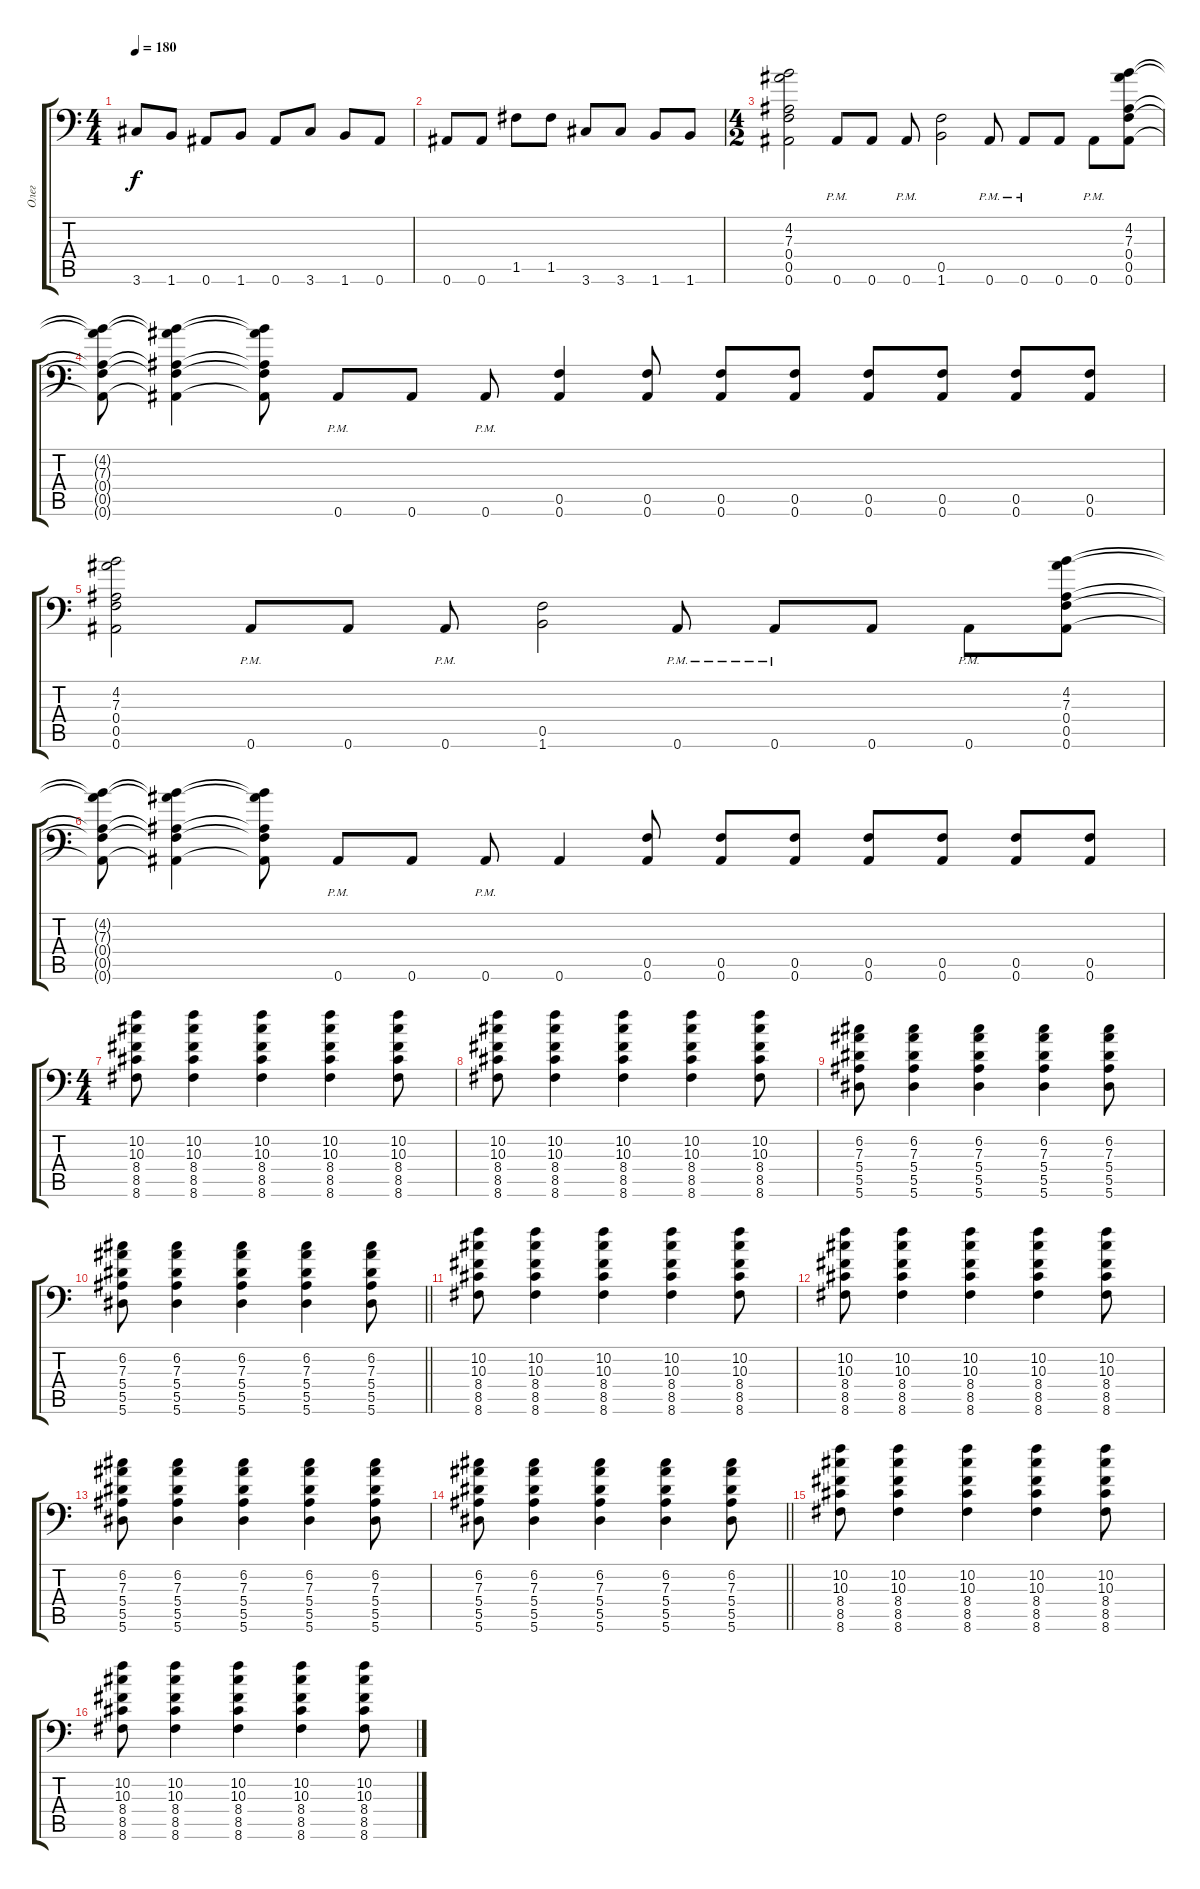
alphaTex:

\track ("Олег" "Олег") {instrument distortionguitar}
\staff {score tabs}
\tuning (C4 G3 Eb3 Bb2 F2 Bb1) {hide}
\ts (4 4)
\tempo 180
\clef f4
\ks c
3.6.8{dy f} 1.6.8 0.6.8 1.6.8 0.6.8 3.6.8 1.6.8 0.6.8 |
0.6.8 0.6.8 1.5.8 1.5.8 3.6.8 3.6.8 1.6.8 1.6.8 |
\ts (4 2)
(4.2 7.3 0.4 0.5 0.6).2 0.6{pm}.8 0.6.8 0.6{pm}.8 (0.5 1.6).2 0.6{pm}.8 0.6{pm}.8 0.6.8 0.6{pm}.8 (4.2 7.3 0.4 0.5 0.6).8 |
(4.2{t} 7.3{t} 0.4{t} 0.5{t} 0.6{t}).8 (4.2{t} 7.3{t} 0.4{t} 0.5{t} 0.6{t}).4 (4.2{t} 7.3{t} 0.4{t} 0.5{t} 0.6{t}).8 0.6{pm}.8 0.6.8 0.6{pm}.8 (0.5 0.6).4 (0.5 0.6).8 (0.5 0.6).8 (0.5 0.6).8 (0.5 0.6).8 (0.5 0.6).8 (0.5 0.6).8 (0.5 0.6).8 |
(4.2 7.3 0.4 0.5 0.6).2 0.6{pm}.8 0.6.8 0.6{pm}.8 (0.5 1.6).2 0.6{pm}.8 0.6{pm}.8 0.6.8 0.6{pm}.8 (4.2 7.3 0.4 0.5 0.6).8 |
(4.2{t} 7.3{t} 0.4{t} 0.5{t} 0.6{t}).8 (4.2{t} 7.3{t} 0.4{t} 0.5{t} 0.6{t}).4 (4.2{t} 7.3{t} 0.4{t} 0.5{t} 0.6{t}).8 0.6{pm}.8 0.6.8 0.6{pm}.8 0.6.4 (0.5 0.6).8 (0.5 0.6).8 (0.5 0.6).8 (0.5 0.6).8 (0.5 0.6).8 (0.5 0.6).8 (0.5 0.6).8 |
\ts (4 4)
(10.2 10.3 8.4 8.5 8.6).8 (10.2 10.3 8.4 8.5 8.6).4 (10.2 10.3 8.4 8.5 8.6).4 (10.2 10.3 8.4 8.5 8.6).4 (10.2 10.3 8.4 8.5 8.6).8 |
(10.2 10.3 8.4 8.5 8.6).8 (10.2 10.3 8.4 8.5 8.6).4 (10.2 10.3 8.4 8.5 8.6).4 (10.2 10.3 8.4 8.5 8.6).4 (10.2 10.3 8.4 8.5 8.6).8 |
(6.2 7.3 5.4 5.5 5.6).8 (6.2 7.3 5.4 5.5 5.6).4 (6.2 7.3 5.4 5.5 5.6).4 (6.2 7.3 5.4 5.5 5.6).4 (6.2 7.3 5.4 5.5 5.6).8 |
\barLineRight lightlight
(6.2 7.3 5.4 5.5 5.6).8 (6.2 7.3 5.4 5.5 5.6).4 (6.2 7.3 5.4 5.5 5.6).4 (6.2 7.3 5.4 5.5 5.6).4 (6.2 7.3 5.4 5.5 5.6).8 |
(10.2 10.3 8.4 8.5 8.6).8 (10.2 10.3 8.4 8.5 8.6).4 (10.2 10.3 8.4 8.5 8.6).4 (10.2 10.3 8.4 8.5 8.6).4 (10.2 10.3 8.4 8.5 8.6).8 |
(10.2 10.3 8.4 8.5 8.6).8 (10.2 10.3 8.4 8.5 8.6).4 (10.2 10.3 8.4 8.5 8.6).4 (10.2 10.3 8.4 8.5 8.6).4 (10.2 10.3 8.4 8.5 8.6).8 |
(6.2 7.3 5.4 5.5 5.6).8 (6.2 7.3 5.4 5.5 5.6).4 (6.2 7.3 5.4 5.5 5.6).4 (6.2 7.3 5.4 5.5 5.6).4 (6.2 7.3 5.4 5.5 5.6).8 |
\barLineRight lightlight
(6.2 7.3 5.4 5.5 5.6).8 (6.2 7.3 5.4 5.5 5.6).4 (6.2 7.3 5.4 5.5 5.6).4 (6.2 7.3 5.4 5.5 5.6).4 (6.2 7.3 5.4 5.5 5.6).8 |
(10.2 10.3 8.4 8.5 8.6).8 (10.2 10.3 8.4 8.5 8.6).4 (10.2 10.3 8.4 8.5 8.6).4 (10.2 10.3 8.4 8.5 8.6).4 (10.2 10.3 8.4 8.5 8.6).8 |
(10.2 10.3 8.4 8.5 8.6).8 (10.2 10.3 8.4 8.5 8.6).4 (10.2 10.3 8.4 8.5 8.6).4 (10.2 10.3 8.4 8.5 8.6).4 (10.2 10.3 8.4 8.5 8.6).8
